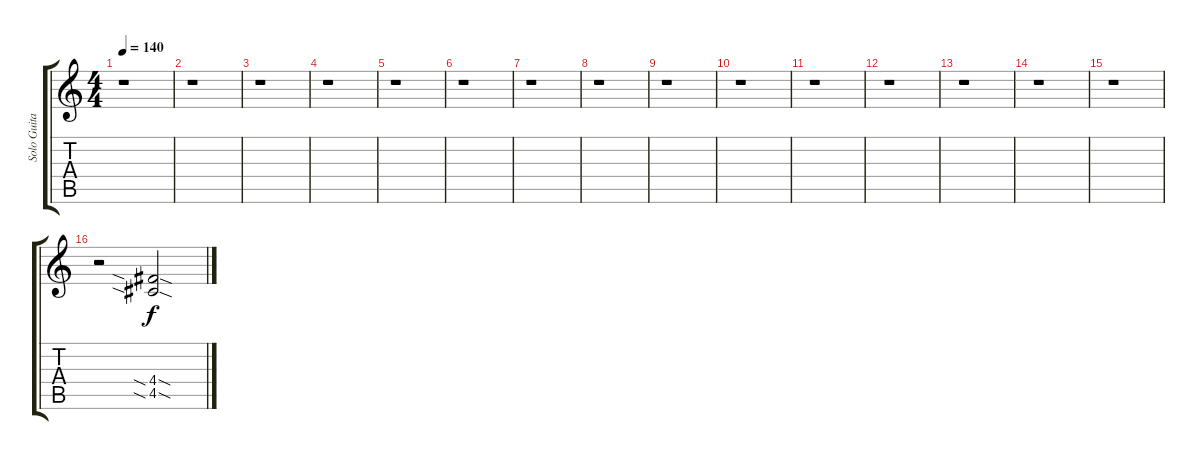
\track ("Solo Guitar" "Solo Guita") {instrument distortionguitar}
\staff {score tabs}
\tuning (E4 B3 G3 D3 A2 E2) {hide}
\ts (4 4)
\tempo 140
\clef g2
\ks c
r.1{dy f} |
r.1 |
r.1 |
r.1 |
r.1 |
r.1 |
r.1 |
r.1 |
r.1 |
r.1 |
r.1 |
r.1 |
r.1 |
r.1 |
r.1 |
r.2 (4.4{sia sod} 4.5{sia sod}).2
